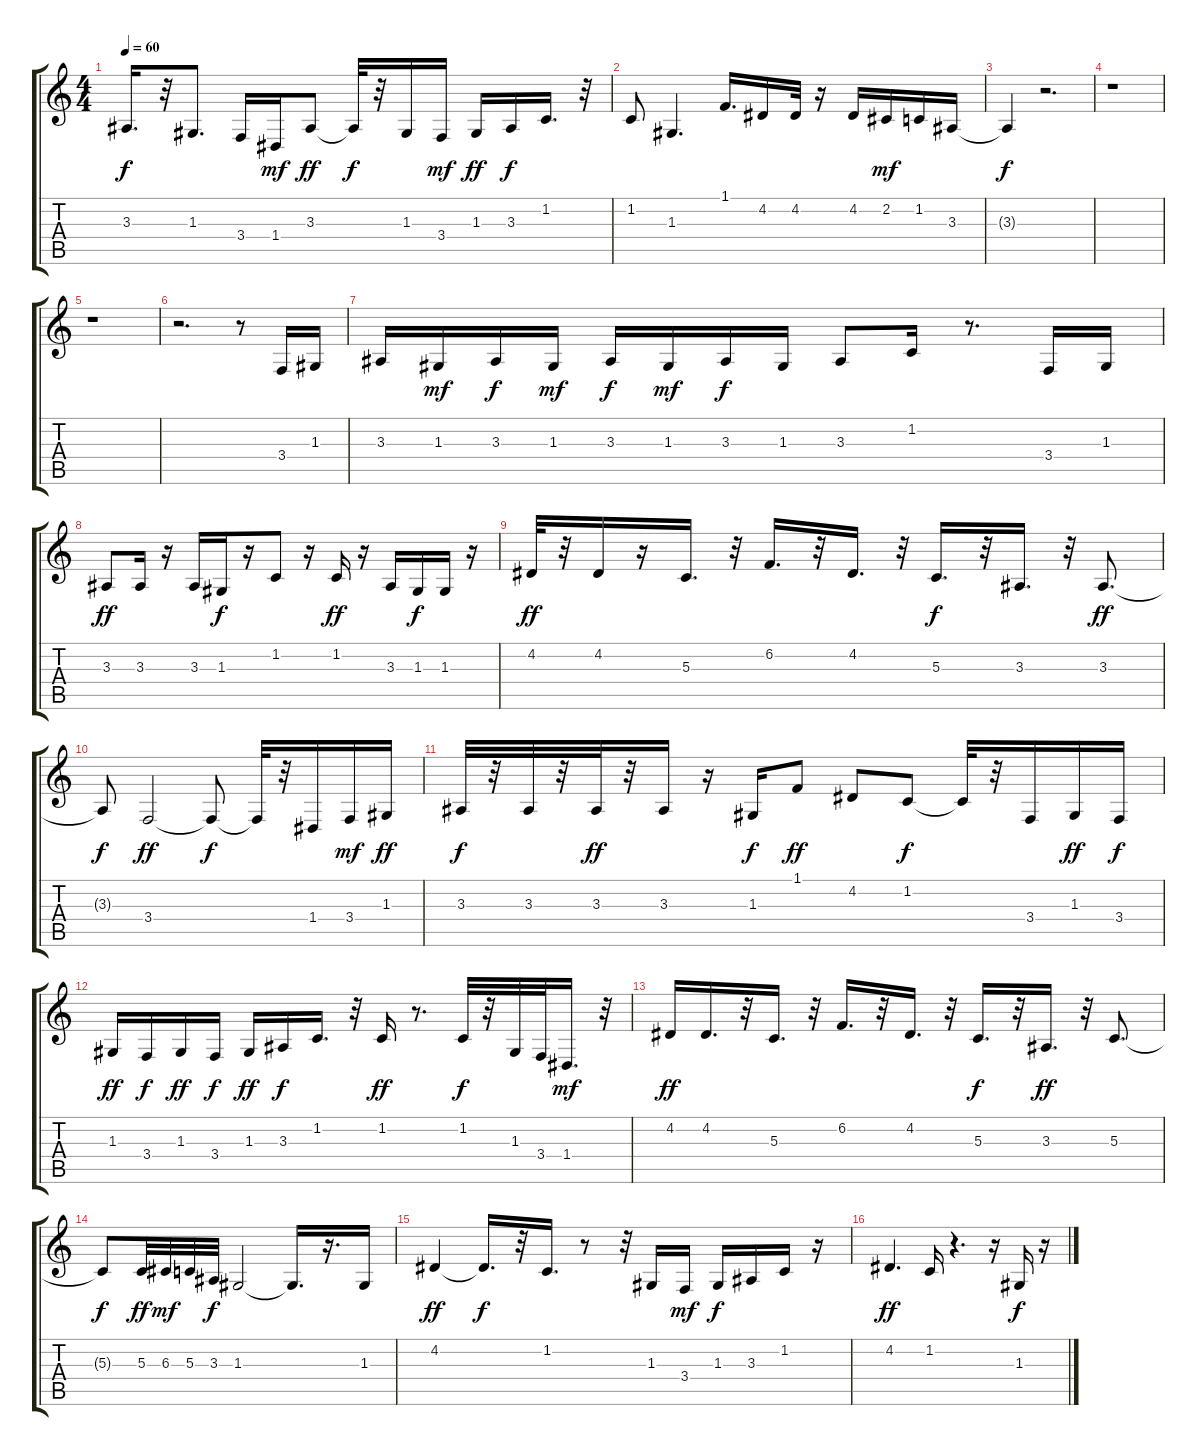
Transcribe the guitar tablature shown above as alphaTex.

\track "" {instrument lead8bassandlead}
\staff {score tabs}
\tuning (E4 B3 G3 D3 A2 E2) {hide}
\ts (4 4)
\tempo 60
\clef g2
\ks c
3.3.16{d dy f} r.32 1.3.8{d} 3.4.16 1.4.16{dy mf} 3.3.8{dy ff} 3.3{t}.32{dy f} r.32 1.3.16 3.4.16{dy mf} 1.3.16{dy ff} 3.3.16{dy f} 1.2.16{d} r.32 |
1.2.8 1.3.4{d} 1.1.16{d} 4.2.16 4.2.32 r.16 4.2.16 2.2.16{dy mf} 1.2.16 3.3.16 |
3.3{t}.4{dy f} r.2{d} |
r.1 |
r.1 |
r.2{d} r.8 3.4.16 1.3.16 |
3.3.16 1.3.16{dy mf} 3.3.16{dy f} 1.3.16{dy mf} 3.3.16{dy f} 1.3.16{dy mf} 3.3.16{dy f} 1.3.16 3.3.8 1.2.16 r.8{d} 3.4.16 1.3.16 |
3.3.8{dy ff} 3.3.16 r.16 3.3.16 1.3.16{dy f} r.16 1.2.8 r.16 1.2.16{dy ff} r.16 3.3.16 1.3.16{dy f} 1.3.16 r.16 |
4.2.32{dy ff} r.32 4.2.16 r.16 5.3.16{d} r.32 6.2.16{d} r.32 4.2.16{d} r.32 5.3.16{d dy f} r.32 3.3.16{d} r.32 3.3.8{d dy ff} |
3.3{t}.8{dy f} 3.4.2{dy ff} 3.4{t}.8{dy f} 3.4{t}.32 r.32 1.4.16 3.4.16{dy mf} 1.3.16{dy ff} |
3.3.32{dy f} r.32 3.3.32 r.32 3.3.32{dy ff} r.32 3.3.16 r.16 1.3.16{dy f} 1.1.8{dy ff} 4.2.8 1.2.8{dy f} 1.2{t}.32 r.32 3.4.16 1.3.16{dy ff} 3.4.16{dy f} |
1.3.16{dy ff} 3.4.16{dy f} 1.3.16{dy ff} 3.4.16{dy f} 1.3.16{dy ff} 3.3.16{dy f} 1.2.16{d} r.32 1.2.16{dy ff} r.8{d} 1.2.32{dy f} r.32 1.3.32 3.4.32 1.4.16{d dy mf} r.32 |
4.2.16{dy ff} 4.2.16{d} r.32 5.3.16{d} r.32 6.2.16{d} r.32 4.2.16{d} r.32 5.3.16{d dy f} r.32 3.3.16{d dy ff} r.32 5.3.8{d} |
5.3{t}.8{dy f} 5.3.32{dy ff} 6.3.32{dy mf} 5.3.32 3.3.32{dy f} 1.3.2 1.3{t}.16{d} r.16{d} 1.3.16 |
4.2.4{dy ff} 4.2{t}.16{d dy f} r.32 1.2.16{d} r.8 r.32 1.3.16 3.4.16{dy mf} 1.3.16{dy f} 3.3.16 1.2.16 r.16 |
4.2.4{d dy ff} 1.2.16 r.4{d} r.16 1.3.16{dy f} r.16
